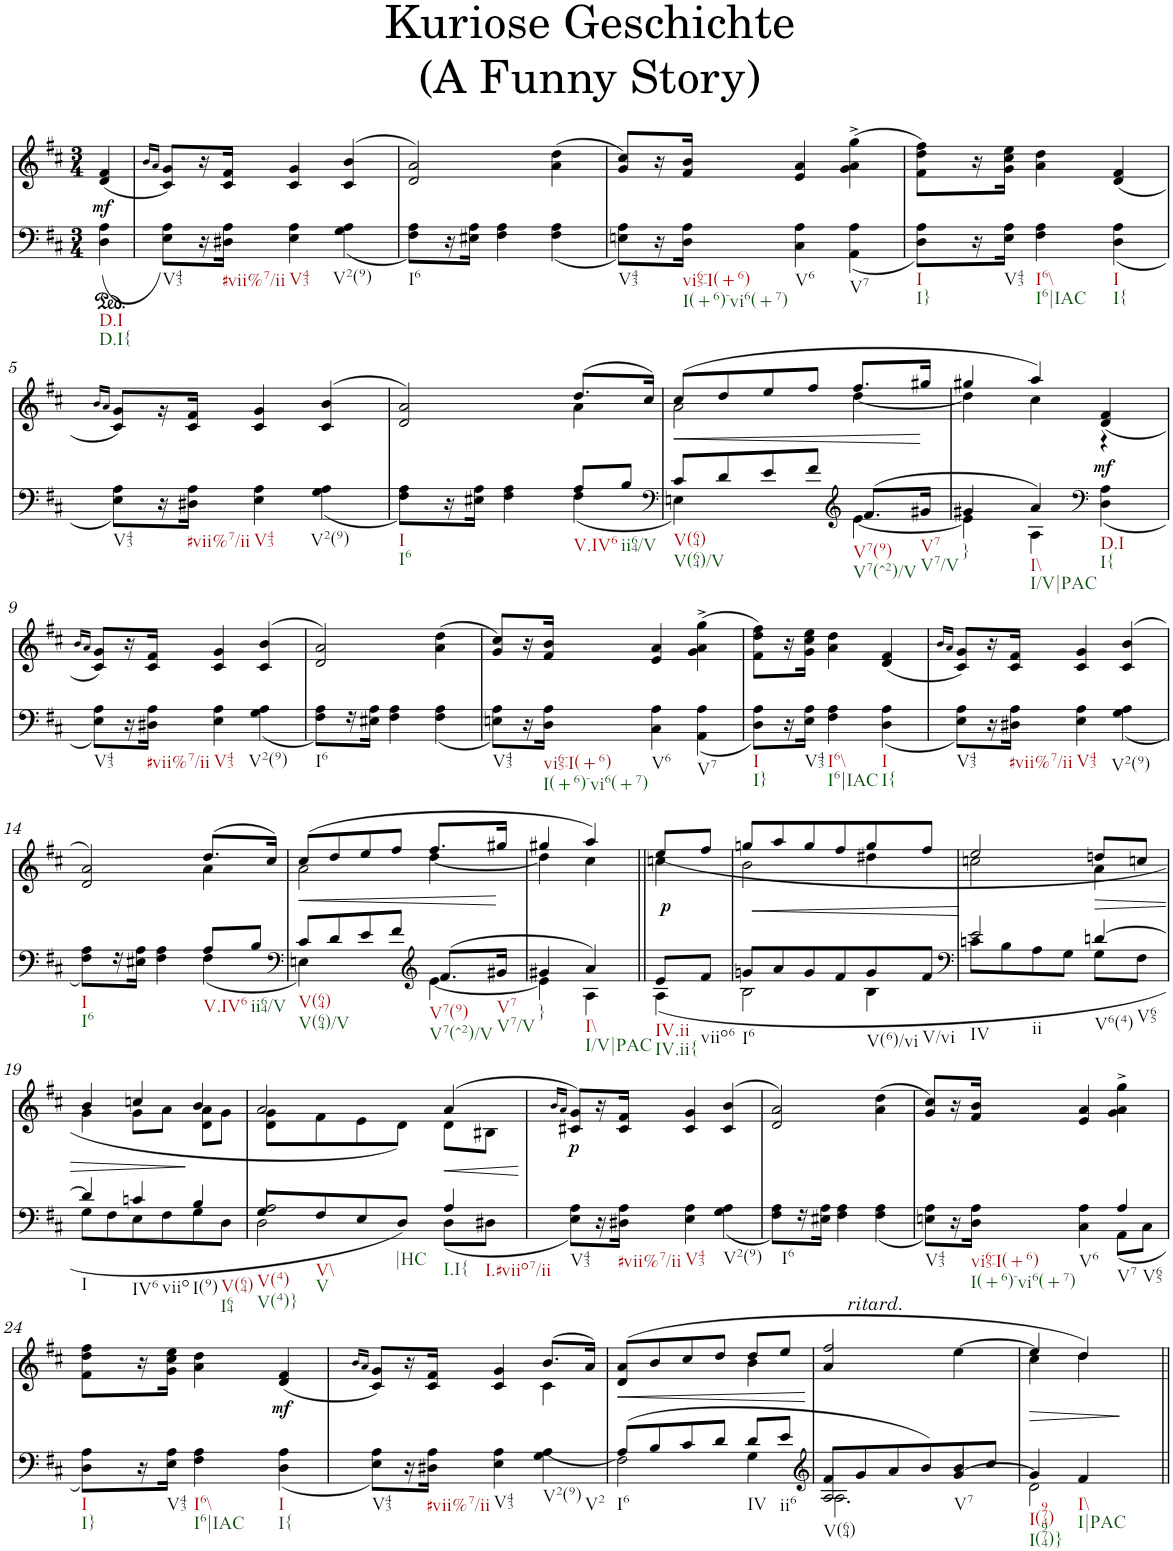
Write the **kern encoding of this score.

**kern	**kern	**dynam
*part1	*part1	*part1
*staff2	*staff1	*staff1/2
*I"Piano	*	*
*I'Pno.	*	*
*clefF4	*clefG2	*
*k[f#c#]	*k[f#c#]	*
*M3/4	*M3/4	*
=	=	=
!LO:TX:b:t=D.I	!	!
!LO:TX:b:t=D.I{	!	!
!	!	!LO:DY:b
4D\ 4A\	(<4d/ 4f#/	mf
=1	=1	=1
.	16qb/LL	.
.	16qa/JJ	.
!LO:TX:b:t=V43	!	!
8E\ 8A\L	8c#/ 8g/L)	.
16r	16r	.
!LO:TX:b:t=#vii%7/ii	!	!
16D#X\ 16A\JJ	16c#/ 16f#/JJ	.
!LO:TX:b:t=V43	!	!
4E\ 4A\	4c#/ 4g/	.
!LO:TX:b:t=V2(9)	!	!
4G\ 4A\	(>4c#/ 4b/	.
=2	=2	=2
!LO:TX:b:t=I6	!	!
8F#\ 8A\L	2d/ 2a/)	.
16r	.	.
16E#X\ 16A\JJ	.	.
4F#\ 4A\	.	.
4F#\ 4A\	(4a\ 4dd\	.
=3	=3	=3
!LO:TX:b:t=V43	!	!
8En\ 8A\L	8g/ 8cc#/L)	.
16r	16r	.
!LO:TX:b:t=vi65-I(+6)	!	!
!LO:TX:b:t=I(+6)-vi6(+7)	!	!
16D\ 16A\JJ	16f#/ 16b/JJ	.
!LO:TX:b:t=V6	!	!
4C#\ 4A\	4e/ 4a/	.
!LO:TX:b:t=V7	!	!
4AA\ 4A\	(4g\^ 4a\^ 4gg\^	.
=4	=4	=4
!LO:TX:b:t=I	!	!
!LO:TX:b:t=I}	!	!
8D\ 8A\L	8f#\ 8dd\ 8ff#\L)	.
16r	16r	.
!LO:TX:b:t=V43	!	!
16E\ 16A\JJ	16g\ 16cc#\ 16ee\JJ	.
!LO:TX:b:t=I6\\	!	!
!LO:TX:b:t=I6|IAC	!	!
4F#\ 4A\	4a\ 4dd\	.
!LO:TX:b:t=I	!	!
!LO:TX:b:t=I{	!	!
4D\ 4A\	(4d/ 4f#/	.
!!LO:LB:g=z
=5	=5	=5
.	16qb/LL	.
.	16qa/JJ	.
!LO:TX:b:t=V43	!	!
8E\ 8A\L	8c#/ 8g/L)	.
16r	16r	.
!LO:TX:b:t=#vii%7/ii	!	!
16D#X\ 16A\JJ	16c#/ 16f#/JJ	.
!LO:TX:b:t=V43	!	!
4E\ 4A\	4c#/ 4g/	.
!LO:TX:b:t=V2(9)	!	!
4G\ 4A\	(>4c#/ 4b/	.
=6	=6	=6
*^	*^	*
!LO:TX:b:t=I	!	!	!	!
!LO:TX:b:t=I6	!	!	!	!
8F#\ 8A\L	2ryy	2d/ 2a/)	2ryy	.
16r	.	.	.	.
16E#X\ 16A\JJ	.	.	.	.
4F#\ 4A\	.	.	.	.
!LO:TX:b:t=V.IV6	!	!	!	!
8A/L	4F#\	(8.dd/L	4a\	.
!LO:TX:b:t=ii64/V	!	!	!	!
8B/J	.	.	.	.
.	.	16cc#/Jk)	.	.
=7	=7	=7	=7	=7
*clefF4	*	*	*	*
!LO:TX:b:t=V(64)	!	!	!	!
!LO:TX:b:t=V(64)/V	!	!	!	!
!	!	!	!	!LO:HP:b
8c#/L	4En\	(8cc#/L	2a\	<
8d/	.	8dd/	.	.
8e/	4ryy	8ee/	.	.
8f#/J	.	8ff#/J	.	.
*clefG2	*	*	*	*
!LO:TX:b:t=V7(9)	!	!	!	!
!LO:TX:b:t=V7(^2)/V	!	!	!	!
8.f#/L	[4e\	8.ff#/L	[4dd\	.
!LO:TX:b:t=V7	!	!	!	!
!LO:TX:b:t=V7/V	!	!	!	!
16g#X/Jk	.	16gg#X/Jk	.	.
*v	*v	*	*	*
*	*v	*v	*
.	.	[
=8	=8	=8
*^	*^	*
!LO:TX:b:t=}	!	!	!	!
4g#X/	4e\]	4gg#X/	4dd\]	.
!LO:TX:b:t=I\\	!	!	!	!
!LO:TX:b:t=I/V|PAC	!	!	!	!
4a/	4A\	4aa/)	4cc#\	.
*clefF4	*	*	*	*
!LO:TX:b:t=D.I	!	!	!	!
!LO:TX:b:t=I{	!	!	!	!
!	!	!	!	!LO:DY:b
4D\ 4A\	4ryy	(<4d/ 4f#/	4r	mf
*v	*v	*	*	*
*	*v	*v	*
!!LO:LB:g=z
=9	=9	=9
.	16qb/LL	.
.	16qa/JJ	.
!LO:TX:b:t=V43	!	!
8E\ 8A\L	8c#/ 8g/L)	.
16r	16r	.
!LO:TX:b:t=#vii%7/ii	!	!
16D#X\ 16A\JJ	16c#/ 16f#/JJ	.
!LO:TX:b:t=V43	!	!
4E\ 4A\	4c#/ 4g/	.
!LO:TX:b:t=V2(9)	!	!
4G\ 4A\	(>4c#/ 4b/	.
=10	=10	=10
!LO:TX:b:t=I6	!	!
8F#\ 8A\L	2d/ 2a/)	.
16r	.	.
16E#X\ 16A\JJ	.	.
4F#\ 4A\	.	.
4F#\ 4A\	(4a\ 4dd\	.
=11	=11	=11
!LO:TX:b:t=V43	!	!
8En\ 8A\L	8g/ 8cc#/L)	.
16r	16r	.
!LO:TX:b:t=vi65-I(+6)	!	!
!LO:TX:b:t=I(+6)-vi6(+7)	!	!
16D\ 16A\JJ	16f#/ 16b/JJ	.
!LO:TX:b:t=V6	!	!
4C#\ 4A\	4e/ 4a/	.
!LO:TX:b:t=V7	!	!
4AA\ 4A\	(4g\^ 4a\^ 4gg\^	.
=12	=12	=12
!LO:TX:b:t=I	!	!
!LO:TX:b:t=I}	!	!
8D\ 8A\L	8f#\ 8dd\ 8ff#\L)	.
16r	16r	.
!LO:TX:b:t=V43	!	!
16E\ 16A\JJ	16g\ 16cc#\ 16ee\JJ	.
!LO:TX:b:t=I6\\	!	!
!LO:TX:b:t=I6|IAC	!	!
4F#\ 4A\	4a\ 4dd\	.
!LO:TX:b:t=I	!	!
!LO:TX:b:t=I{	!	!
4D\ 4A\	(4d/ 4f#/	.
=13	=13	=13
.	16qb/LL	.
.	16qa/JJ	.
!LO:TX:b:t=V43	!	!
8E\ 8A\L	8c#/ 8g/L)	.
16r	16r	.
!LO:TX:b:t=#vii%7/ii	!	!
16D#X\ 16A\JJ	16c#/ 16f#/JJ	.
!LO:TX:b:t=V43	!	!
4E\ 4A\	4c#/ 4g/	.
!LO:TX:b:t=V2(9)	!	!
4G\ 4A\	(>4c#/ 4b/	.
!!LO:LB:g=z
=14	=14	=14
*^	*^	*
!LO:TX:b:t=I	!	!	!	!
!LO:TX:b:t=I6	!	!	!	!
8F#\ 8A\L	2ryy	2d/ 2a/)	2ryy	.
16r	.	.	.	.
16E#X\ 16A\JJ	.	.	.	.
4F#\ 4A\	.	.	.	.
!LO:TX:b:t=V.IV6	!	!	!	!
8A/L	4F#\	(8.dd/L	4a\	.
!LO:TX:b:t=ii64/V	!	!	!	!
8B/J	.	.	.	.
.	.	16cc#/Jk)	.	.
=15	=15	=15	=15	=15
*clefF4	*	*	*	*
!LO:TX:b:t=V(64)	!	!	!	!
!LO:TX:b:t=V(64)/V	!	!	!	!
!	!	!	!	!LO:HP:b
8c#/L	4En\	(8cc#/L	2a\	<
8d/	.	8dd/	.	.
8e/	4ryy	8ee/	.	.
8f#/J	.	8ff#/J	.	.
*clefG2	*	*	*	*
!LO:TX:b:t=V7(9)	!	!	!	!
!LO:TX:b:t=V7(^2)/V	!	!	!	!
8.f#/L	[4e\	8.ff#/L	[4dd\	.
!LO:TX:b:t=V7	!	!	!	!
!LO:TX:b:t=V7/V	!	!	!	!
16g#X/Jk	.	16gg#X/Jk	.	.
*v	*v	*	*	*
*	*v	*v	*
.	.	[
=16	=16	=16
*^	*^	*
!LO:TX:b:t=}	!	!	!	!
4g#X/	4e\]	4gg#X/	4dd\]	.
!LO:TX:b:t=I\\	!	!	!	!
!LO:TX:b:t=I/V|PAC	!	!	!	!
4a/	4A\	4aa/)	4cc#\	.
=16X1||	=16X1||	=16X1||	=16X1||	=16X1||
!LO:TX:b:t=IV.ii	!	!	!	!
!LO:TX:b:t=IV.ii{	!	!	!	!
!	!	!	!	!LO:DY:b
8e/L	4A\	(8ee/L	4ccn\	p
!LO:TX:b:t=viio6	!	!	!	!
8f#/J	.	8ff#/J	.	.
=17	=17	=17	=17	=17
!LO:TX:b:t=I6	!	!	!	!
!	!	!	!	!LO:HP:b
8gn/L	2B\	8ggn/L	2b\	<
8a/	.	8aa/	.	.
8g/	.	8gg/	.	.
8f#/	.	8ff#/	.	.
!LO:TX:b:t=V(6)/vi	!	!	!	!
8g/	4B\	8gg/	4dd#X\	.
!LO:TX:b:t=V/vi	!	!	!	!
8f#/J	.	8ff#/J	.	.
*v	*v	*	*	*
*	*v	*v	*
.	.	[
=18	=18	=18
*clefF4	*	*
*^	*^	*
!LO:TX:b:t=IV	!	!	!	!
!LO:TX:b:t=ii	!	!	!	!
2e/	8cn\L	2ee/	2ccn\	.
.	8B\	.	.	.
.	8A\	.	.	.
.	8G\J	.	.	.
!LO:TX:b:t=V6(4)	!	!	!	!
!LO:TX:b:t=V65	!	!	!	!
[4dn/	8G\L	8ddn/L	4a\	.
.	8F#\J	8ccn/J	.	.
!!LO:LB:g=z	!!
=19	=19	=19	=19	=19
!LO:TX:b:t=I	!	!	!	!
4d/]	8G\L	4b/	4g\	.
.	8F#\	.	.	.
!LO:TX:b:t=IV6	!	!	!	!
!LO:TX:b:t=viio	!	!	!	!
4cn/	8E\	4ccn/	8g\L	.
.	8F#\	.	8a\J	.
!LO:TX:b:t=I(9)	!	!	!	!
!LO:TX:b:t=V(64)	!	!	!	!
!LO:TX:b:t=I64	!	!	!	!
4B/	8G\	4b/	8d\ 8a\L	.
.	8D\J	.	8g\J	.
=20	=20	=20	=20	=20
*	*^	*	*	*
!LO:TX:b:t=V(4)	!	!	!	!	!
!LO:TX:b:t=V(4)}	!	!	!	!	!
!LO:TX:b:t=V\\	!	!	!	!	!
!LO:TX:b:t=V	!	!	!	!	!
!LO:TX:b:t=|HC	!	!	!	!	!
2A/	2D\	8G/L	2a/	8d\ 8g\L	.
.	.	8F#/	.	8f#\	.
.	.	8E/	.	8e\	.
.	.	8D/J	.	8d\J)	.
!LO:TX:b:t=I.I{	!	!	!	!	!
!LO:TX:b:t=I.#viio7/ii	!	!	!	!	!
!	!	!	!	!	!LO:HP:b
4A/	8D\L	4ryy	(4a/	8d\L	<
.	8D#X\J	.	.	8B#X\J	.
*v	*v	*v	*	*	*
*	*v	*v	*
.	.	[
=21	=21	=21
.	16qb/LL	.
.	16qa/JJ	.
!LO:TX:b:t=V43	!	!
!	!	!LO:DY:b
8E\ 8A\L	8c#X/ 8g/L)	p
16r	16r	.
!LO:TX:b:t=#vii%7/ii	!	!
16D#X\ 16A\JJ	16c#/ 16f#/JJ	.
!LO:TX:b:t=V43	!	!
4E\ 4A\	4c#/ 4g/	.
!LO:TX:b:t=V2(9)	!	!
4G\ 4A\	(>4c#/ 4b/	.
=22	=22	=22
!LO:TX:b:t=I6	!	!
8F#\ 8A\L	2d/ 2a/)	.
16r	.	.
16E#X\ 16A\JJ	.	.
4F#\ 4A\	.	.
4F#\ 4A\	(4a\ 4dd\	.
=23	=23	=23
*^	*	*
!LO:TX:b:t=V43	!	!	!
8En\ 8A\L	2ryy	8g/ 8cc#/L)	.
16r	.	16r	.
!LO:TX:b:t=vi65-I(+6)	!	!	!
!LO:TX:b:t=I(+6)-vi6(+7)	!	!	!
16D\ 16A\JJ	.	16f#/ 16b/JJ	.
!LO:TX:b:t=V6	!	!	!
4C#\ 4A\	.	4e/ 4a/	.
!LO:TX:b:t=V7	!	!	!
!LO:TX:b:t=V65	!	!	!
4A/	8AA\L	4g\^ 4a\^ 4gg\^	.
.	8C#\J	.	.
!!LO:LB:g=z
=24	=24	=24	=24
!LO:TX:b:t=I	!	!	!
!LO:TX:b:t=I}	!	!	!
*v	*v	*	*
8D\ 8A\L	8f#\ 8dd\ 8ff#\L	.
16r	16r	.
!LO:TX:b:t=V43	!	!
16E\ 16A\JJ	16g\ 16cc#\ 16ee\JJ	.
!LO:TX:b:t=I6\\	!	!
!LO:TX:b:t=I6|IAC	!	!
4F#\ 4A\	4a\ 4dd\	.
!LO:TX:b:t=I	!	!
!LO:TX:b:t=I{	!	!
!	!	!LO:DY:b
4D\ 4A\	(4d/ 4f#/	mf
=25	=25	=25
.	16qb/LL	.
.	16qa/JJ	.
*	*^	*
!LO:TX:b:t=V43	!	!	!
8E\ 8A\L	8c#/ 8g/L)	2ryy	.
16r	16r	.	.
!LO:TX:b:t=#vii%7/ii	!	!	!
16D#X\ 16A\JJ	16c#/ 16f#/JJ	.	.
!LO:TX:b:t=V43	!	!	!
4E\ 4A\	4c#/ 4g/	.	.
!LO:TX:b:t=V2(9)	!	!	!
!LO:TX:b:t=V2	!	!	!
4G\ 4A\	(>8.b/L	4c#\	.
.	16a/Jk)	.	.
=26	=26	=26	=26
*^	*	*	*
!LO:TX:b:t=I6	!	!	!	!
!	!	!	!	!LO:HP:b
8A/L	2F#\	(8d/ 8a/L	2ryy	<
8B/	.	8b/	.	.
8c#/	.	8cc#/	.	.
8d/J	.	8dd/J	.	.
!LO:TX:b:t=IV	!	!	!	!
8d/L	4G\	8dd/L	4b\	.
!LO:TX:b:t=ii6	!	!	!	!
8e/J	.	8ee/J	.	.
*v	*v	*	*	*
*	*v	*v	*
.	.	[
=27	=27	=27
*clefG2	*	*
*^	*^	*
*	*^	*	*	*
!	!	!	!LO:TX:a:i:t=ritard.	!	!
!LO:TX:b:t=V(64)	!	!	!	!	!
8f#/L	2.A\	2A/	2ff#/	4a/	.
8g/	.	.	.	.	.
8a/	.	.	.	2ryy	.
8b/	.	.	.	.	.
!LO:TX:b:t=V7	!	!	!	!	!
8b/	.	[4g/	[4ee\	.	.
8cc#/J	.	.	.	.	.
*	*v	*v	*	*	*
=28	=28	=28	=28	=28
!LO:TX:b:t=I(974)	!	!	!	!
!LO:TX:b:t=I(974)}	!	!	!	!
!	!	!	!	!LO:HP:b
4g/]	2d\	4ee/]	4cc#\	>
!LO:TX:b:t=I\\	!	!	!	!
!LO:TX:b:t=I|PAC	!	!	!	!
4f#/	.	4dd/)	4dd\	.
*v	*v	*	*	*
*	*v	*v	*
.	.	]
=||	=||	=||
*-	*-	*-
